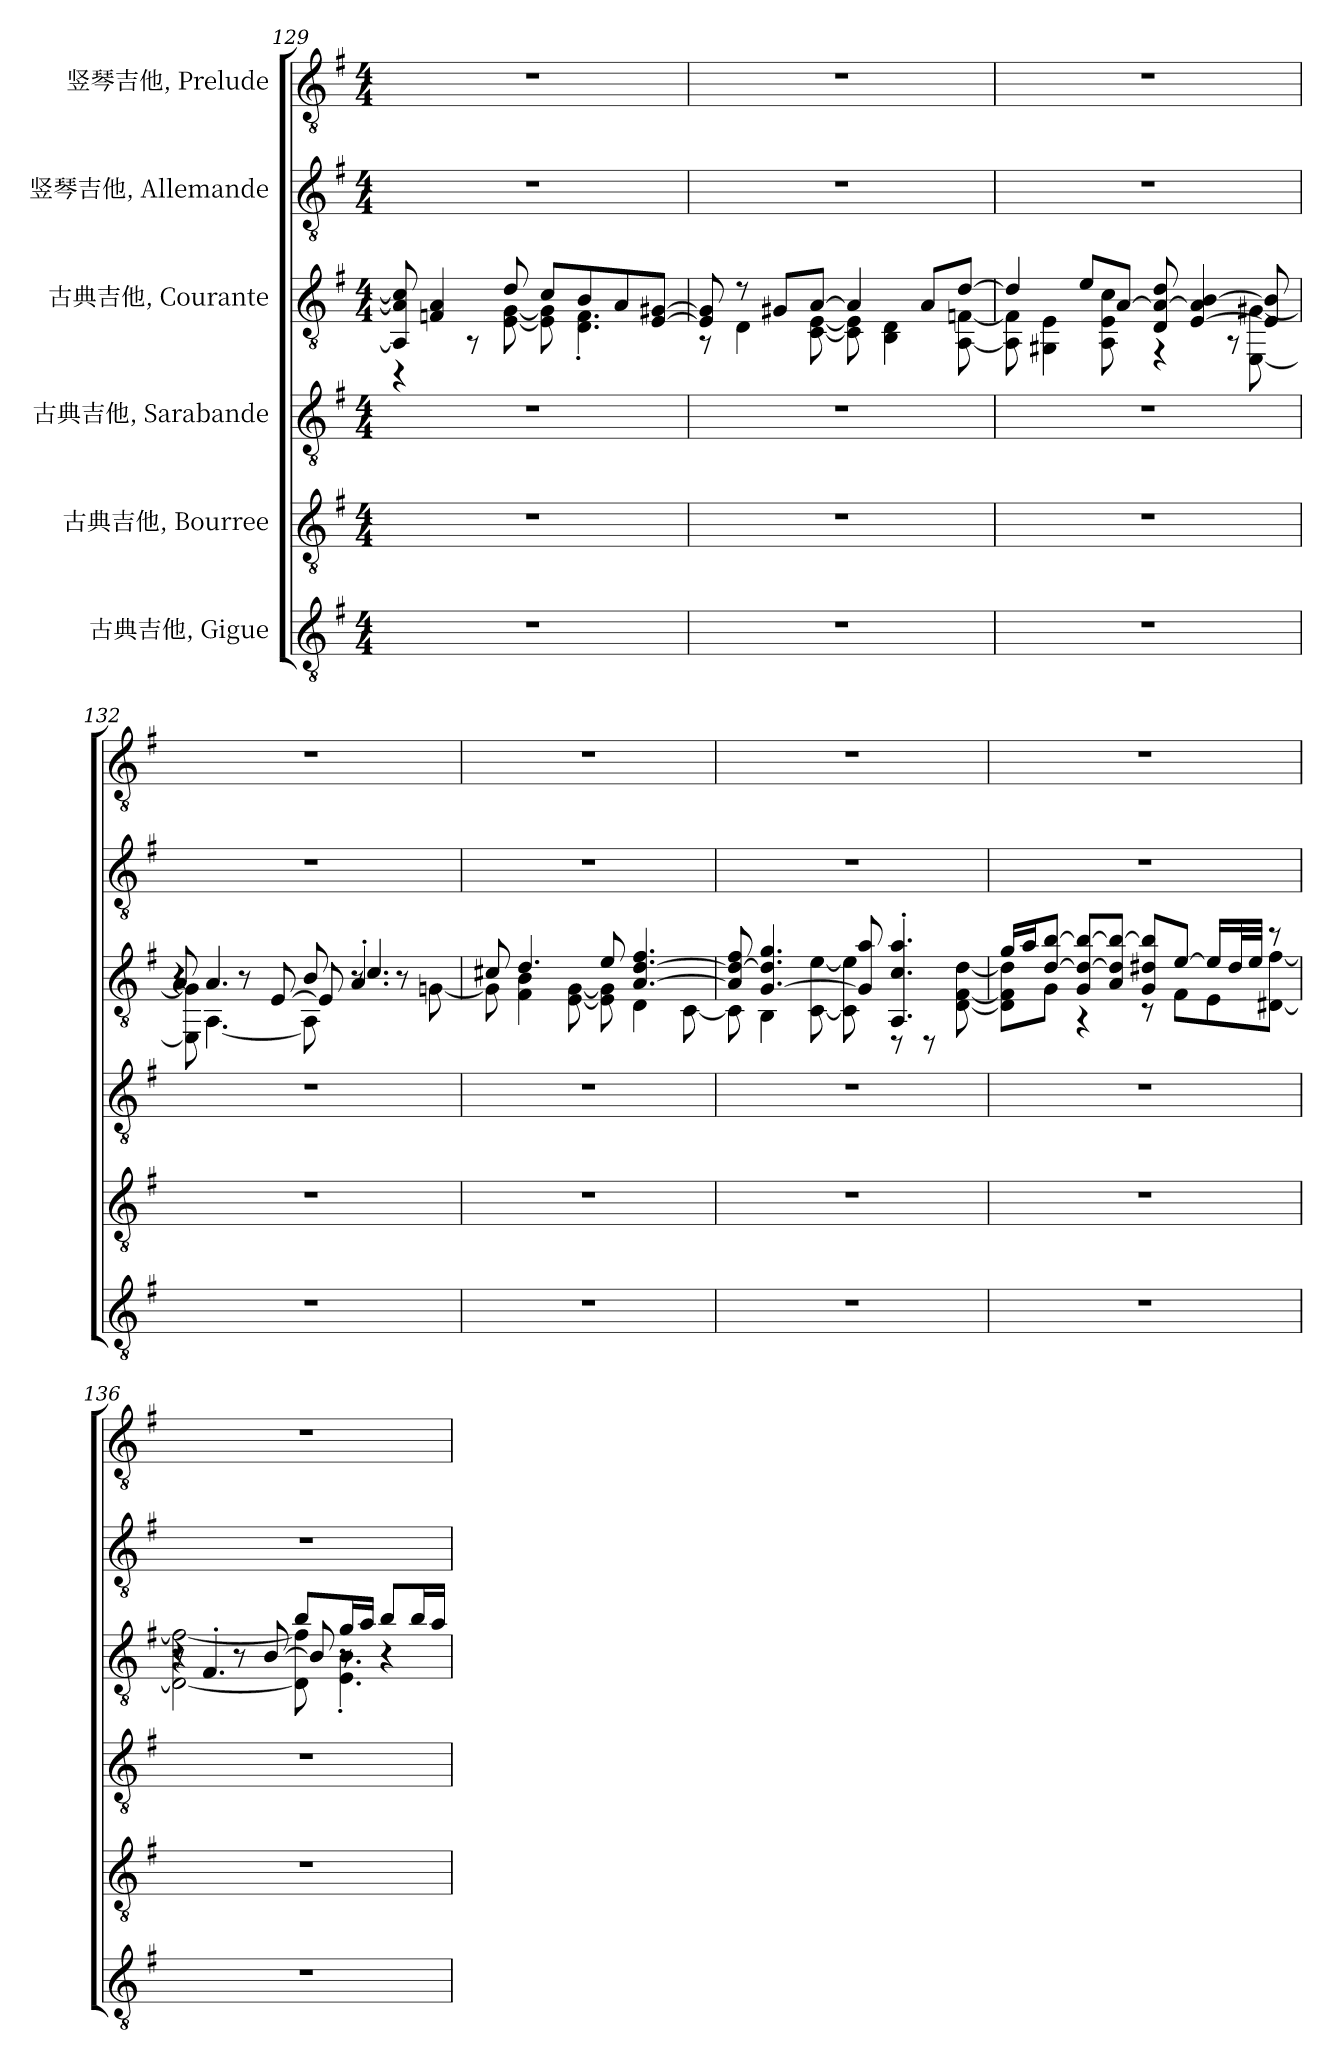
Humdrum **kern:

**kern	**kern	**kern	**kern	**kern	**kern
*part6	*part5	*part4	*part3	*part2	*part1
*staff6	*staff5	*staff4	*staff3	*staff2	*staff1
*I"古典吉他, Gigue	*I"古典吉他, Bourree	*I"古典吉他, Sarabande	*I"古典吉他, Courante	*I"竖琴吉他, Allemande	*I"竖琴吉他, Prelude
*clefGv2	*clefGv2	*clefGv2	*clefGv2	*clefGv2	*clefGv2
*k[f#]	*k[f#]	*k[f#]	*k[f#]	*k[f#]	*k[f#]
*M4/4	*M4/4	*M4/4	*M4/4	*M4/4	*M4/4
=129	=129	=129	=129	=129	=129
*	*	*	*^	*	*
1r	1r	1r	8AA/] 8A/] 8c/]	4r	1r	1r
.	.	.	4Fn/ 4A/	.	.	.
.	.	.	.	8r	.	.
.	.	.	8d/	[8E\ [8G\	.	.
.	.	.	8c/L	8E\] 8G\]	.	.
.	.	.	8B/	4.D\' 4.F\'	.	.
.	.	.	8A/	.	.	.
.	.	.	[8E/ [8G#X/J	.	.	.
!!LO:LB:g=z
=130	=130	=130	=130	=130	=130	=130
1r	1r	1r	8E/] 8G#/]	8r	1r	1r
.	.	.	8r	4D\	.	.
.	.	.	8G#X/L	.	.	.
.	.	.	[8A/J	[8C\ [8E\	.	.
.	.	.	4A/]	8C\] 8E\]	.	.
.	.	.	.	4BB\ 4D\	.	.
.	.	.	8A/L	.	.	.
.	.	.	[8d/J	[8AA\ [8Fn\	.	.
=131	=131	=131	=131	=131	=131	=131
1r	1r	1r	4d/]	8AA\] 8F\]	1r	1r
.	.	.	.	4GG#X\ 4E\	.	.
.	.	.	8e/L	.	.	.
.	.	.	[8A/J	8AA\ 8E\ 8c\	.	.
.	.	.	8D/ 8A/_ 8d/	4r	.	.
.	.	.	[4E/ 4A/] [4B/	.	.	.
.	.	.	.	8r	.	.
.	.	.	8E/] 8B/]	[8EE\ [8G#X\	.	.
=132	=132	=132	=132	=132	=132	=132
*	*	*	*	*^	*	*
1r	1r	1r	8A/	8EE\] 8G#\]	4r	1r	1r
.	.	.	4.A/	[4.AA\	.	.	.
.	.	.	.	.	8r	.	.
.	.	.	.	.	[8E/	.	.
.	.	.	8B/	8AA\]	8E/]	.	.
.	.	.	4.A'/	8r	4.c/	.	.
.	.	.	.	8r	.	.	.
.	.	.	.	[8Gn\	.	.	.
*	*	*	*	*v	*v	*	*
!!LO:PB:g=z
=133	=133	=133	=133	=133	=133	=133
1r	1r	1r	8c#X/	8G\]	1r	1r
.	.	.	4.d/	4F#\ 4B\	.	.
.	.	.	.	[8E\ [8G\	.	.
.	.	.	8e/	8E\] 8G\]	.	.
.	.	.	[4.A/ [4.d/ 4.f#/	4D\	.	.
.	.	.	.	[8C\	.	.
=134	=134	=134	=134	=134	=134	=134
1r	1r	1r	8A/] 8d/_ 8f#/	8C\]	1r	1r
.	.	.	[4.G/ 4.d/] 4.g/	4BB\	.	.
.	.	.	.	[8C\ [8e\	.	.
.	.	.	8G/] 8a/	8C\] 8e\]	.	.
.	.	.	4.AA/' 4.c/' 4.a/'	8r	.	.
.	.	.	.	8r	.	.
.	.	.	.	[8D\ [8F#\ [8d\	.	.
=135	=135	=135	=135	=135	=135	=135
1r	1r	1r	16g/LL	8D\] 8F#\] 8d\]L	1r	1r
.	.	.	16a/J	.	.	.
.	.	.	[8d/ [8b/J	8G\J	.	.
.	.	.	8G/ 8d/_ 8b/_L	4r	.	.
.	.	.	8A/ 8d/] 8b/_J	.	.	.
.	.	.	8G/ 8d#X/ 8b/]L	8r	.	.
.	.	.	[8e/J	8F#\L	.	.
.	.	.	16e/LL]	8E\	.	.
.	.	.	32d#/L	.	.	.
.	.	.	32e/JJJ	.	.	.
.	.	.	8r	[8D#X\ [8f#\J	.	.
!!LO:LB:g=z
=136	=136	=136	=136	=136	=136	=136
*	*	*	*	*^	*	*
1r	1r	1r	8r	2D#\_ 2f#\_	4r	1r	1r
.	.	.	4.F#'/	.	.	.	.
.	.	.	.	.	8r	.	.
.	.	.	.	.	[8B/	.	.
.	.	.	8b/L	8D#\] 8f#\]	8B/]	.	.
.	.	.	16g/L	4.E\' 4.B\'	8r	.	.
.	.	.	16a/JJ	.	.	.	.
.	.	.	8b/L	.	4r	.	.
.	.	.	16b/L	.	.	.	.
.	.	.	16a/JJ	.	.	.	.
*	*	*	*v	*v	*v	*	*
=	=	=	=	=	=
*-	*-	*-	*-	*-	*-
